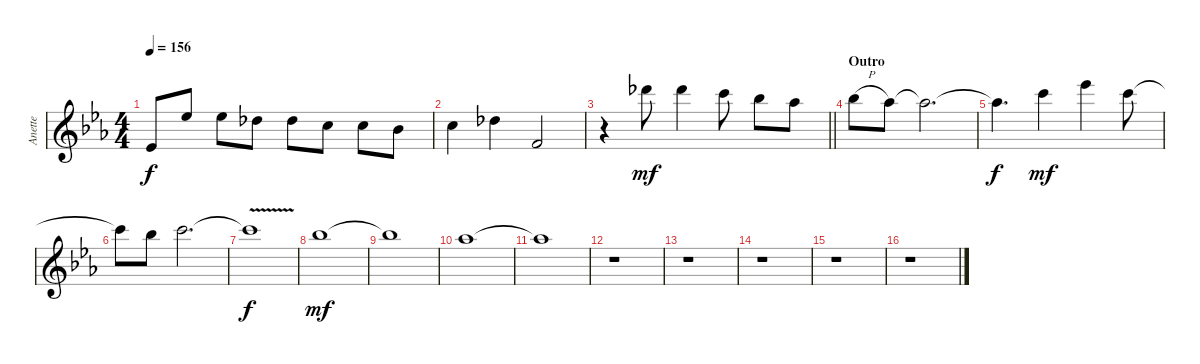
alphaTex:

\track ("Anette" "Anette") {instrument flute}
\staff {score}
\tuning (E4 B3 G3 D3 A2 E2) {hide}
\ts (4 4)
\tempo 156
\clef g2
\ks cminor
4.2{t}.8{dy f} 11.1.8 11.1.8 9.1.8 9.1.8 8.1.8 8.1.8 6.1.8 |
8.1.4 9.1.4 1.1.2 |
\barLineRight lightlight
r.4 21.1.8{dy mf} 21.1.4 20.1.8 18.1.8 16.1.8 |
\section ("" "Outro")
23.2{h}.8 21.2.8 21.2{t}.2{d} |
21.2{t}.4{d dy f} 20.1.4{dy mf} 28.2.4 25.2.8 |
25.2{t}.8 18.1.8 20.1.2{d} |
20.1{v t}.1{dy f} |
23.2.1{dy mf} |
23.2{t}.1 |
21.2.1 |
21.2{t}.1 |
r.1 |
r.1 |
r.1 |
r.1 |
r.1
